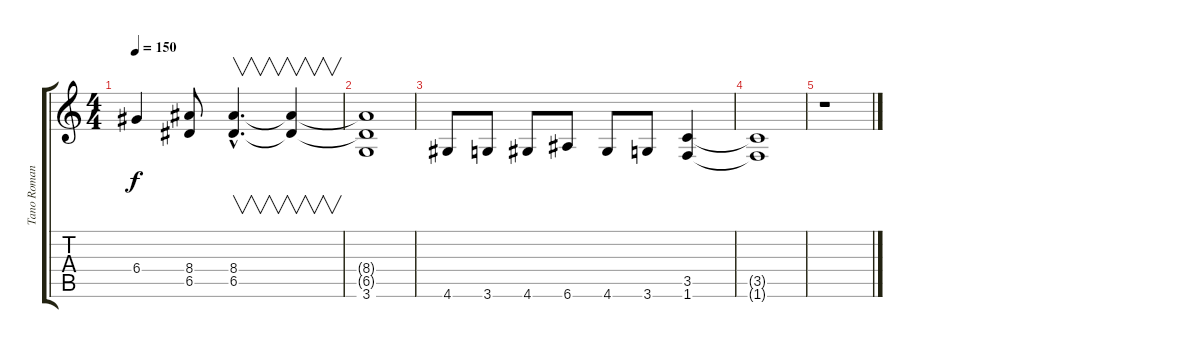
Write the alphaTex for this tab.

\track ("Tano Romano" "Tano Roman") {instrument distortionguitar}
\staff {score tabs}
\tuning (E4 B3 G3 D3 A2 E2) {hide}
\ts (4 4)
\tempo 150
\clef g2
\ks c
6.4{t}.4{dy f} (8.4 6.5).8 (8.4{hac} 6.5{hac}).4{v d} (8.4{t} 6.5{t}).4{v} |
(8.4{t} 6.5{t} 3.6{t}).1 |
4.6.8 3.6.8 4.6.8 6.6.8 4.6.8 3.6.8 (3.5 1.6).4 |
(3.5{t} 1.6{t}).1 |
r.1
